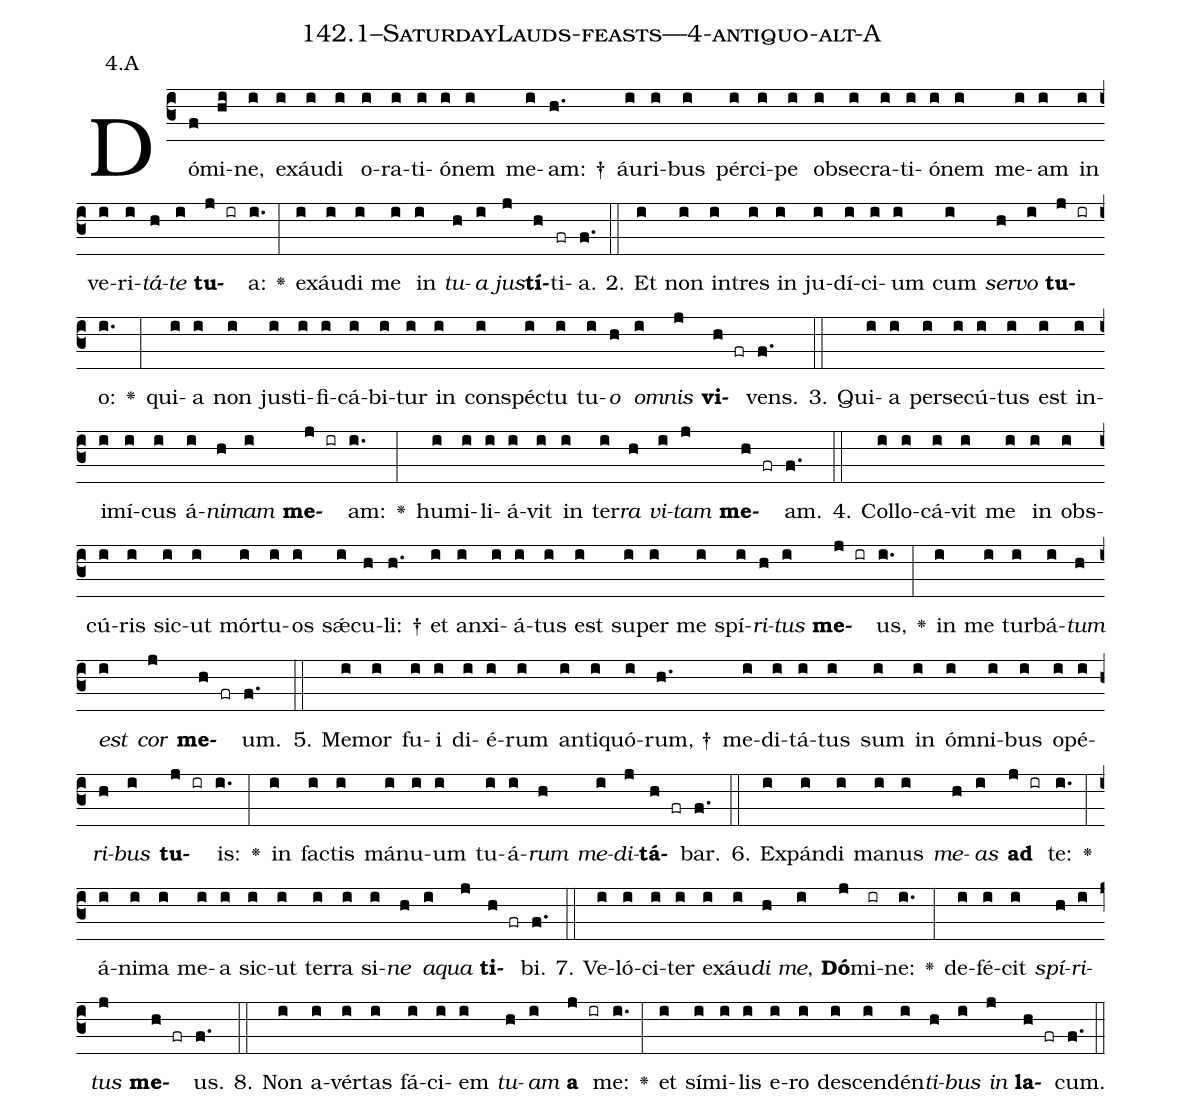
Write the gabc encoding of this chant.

name: 142.1--SaturdayLauds-feasts---4-antiquo-alt-A;
annotation: 4.A;
%%
(c3)Dó(f)mi(hi)ne,(i) ex(i)áu(i)di(i) o(i)ra(i)ti(i)ó(i)nem(i) me(i)am: †(h.) áu(i)ri(i)bus(i) pér(i)ci(i)pe(i) ob(i)se(i)cra(i)ti(i)ó(i)nem(i) me(i)am(i) in(i) ve(i)ri(i)<i>tá</i>(h)<i>te</i>(i) <b>tu</b>(j ir)a:(i.) <v>\greheightstar</v>(:) ex(i)áu(i)di(i) me(i) in(i) <i>tu</i>(h)<i>a</i>(i) <i>jus</i>(j)<b>tí</b>(h)ti(fr)a.(f.) (::)
2. Et(i) non(i) in(i)tres(i) in(i) ju(i)dí(i)ci(i)um(i) cum(i) <i>ser</i>(h)<i>vo</i>(i) <b>tu</b>(j ir)o:(i.) <v>\greheightstar</v>(:) qui(i)a(i) non(i) jus(i)ti(i)fi(i)cá(i)bi(i)tur(i) in(i) con(i)spéc(i)tu(i) tu(i)<i>o</i>(h) <i>om</i>(i)<i>nis</i>(j) <b>vi</b>(h fr)vens.(f.) (::)
3. Qui(i)a(i) per(i)se(i)cú(i)tus(i) est(i) in(i)i(i)mí(i)cus(i) á(i)<i>ni</i>(h)<i>mam</i>(i) <b>me</b>(j ir)am:(i.) <v>\greheightstar</v>(:) hu(i)mi(i)li(i)á(i)vit(i) in(i) ter(i)<i>ra</i>(h) <i>vi</i>(i)<i>tam</i>(j) <b>me</b>(h fr)am.(f.) (::)
4. Col(i)lo(i)cá(i)vit(i) me(i) in(i) obs(i)cú(i)ris(i) sic(i)ut(i) mór(i)tu(i)os(i) sǽ(i)cu(h)li: †(h.) et(i) an(i)xi(i)á(i)tus(i) est(i) su(i)per(i) me(i) spí(i)<i>ri</i>(h)<i>tus</i>(i) <b>me</b>(j ir)us,(i.) <v>\greheightstar</v>(:) in(i) me(i) tur(i)bá(i)<i>tum</i>(h) <i>est</i>(i) <i>cor</i>(j) <b>me</b>(h fr)um.(f.) (::)
5. Me(i)mor(i) fu(i)i(i) di(i)é(i)rum(i) an(i)ti(i)quó(i)rum, †(h.) me(i)di(i)tá(i)tus(i) sum(i) in(i) óm(i)ni(i)bus(i) o(i)pé(i)<i>ri</i>(h)<i>bus</i>(i) <b>tu</b>(j ir)is:(i.) <v>\greheightstar</v>(:) in(i) fac(i)tis(i) má(i)nu(i)um(i) tu(i)á(i)<i>rum</i>(h) <i>me</i>(i)<i>di</i>(j)<b>tá</b>(h fr)bar.(f.) (::)
6. Ex(i)pán(i)di(i) ma(i)nus(i) <i>me</i>(h)<i>as</i>(i) <b>ad</b>(j ir) te:(i.) <v>\greheightstar</v>(:) á(i)ni(i)ma(i) me(i)a(i) sic(i)ut(i) ter(i)ra(i) si(i)<i>ne</i>(h) <i>a</i>(i)<i>qua</i>(j) <b>ti</b>(h fr)bi.(f.) (::)
7. Ve(i)ló(i)ci(i)ter(i) ex(i)áu(i)<i>di</i>(h) <i>me</i>,(i) <b>Dó</b>(j)mi(ir)ne:(i.) <v>\greheightstar</v>(:) de(i)fé(i)cit(i) <i>spí</i>(h)<i>ri</i>(i)<i>tus</i>(j) <b>me</b>(h fr)us.(f.) (::)
8. Non(i) a(i)vér(i)tas(i) fá(i)ci(i)em(i) <i>tu</i>(h)<i>am</i>(i) <b>a</b>(j ir) me:(i.) <v>\greheightstar</v>(:) et(i) sí(i)mi(i)lis(i) e(i)ro(i) de(i)scen(i)dén(i)<i>ti</i>(h)<i>bus</i>(i) <i>in</i>(j) <b>la</b>(h fr)cum.(f.) (::)
